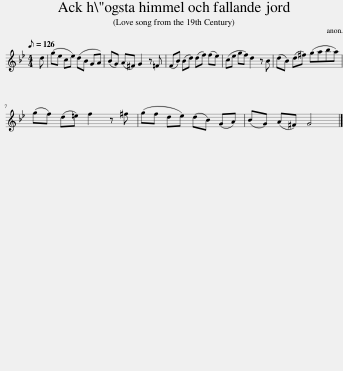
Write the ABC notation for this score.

X:1
L:1/8
Q:1/8=126
M:4/4
I:linebreak $
K:Gmin
V:1 treble
V:1
 d | (ge ce) (dB GA) | (BG) (A^F) G2 z =F | (FB) (Bd) (df) (fe) | (ce gf) d2 z B | %5
 (dB) (d^f) (gaba) |$ (gf) (d=e) f2 z ^f | (gf de) (dB) (GA) | (BG) (A^F) G4 |] %9
